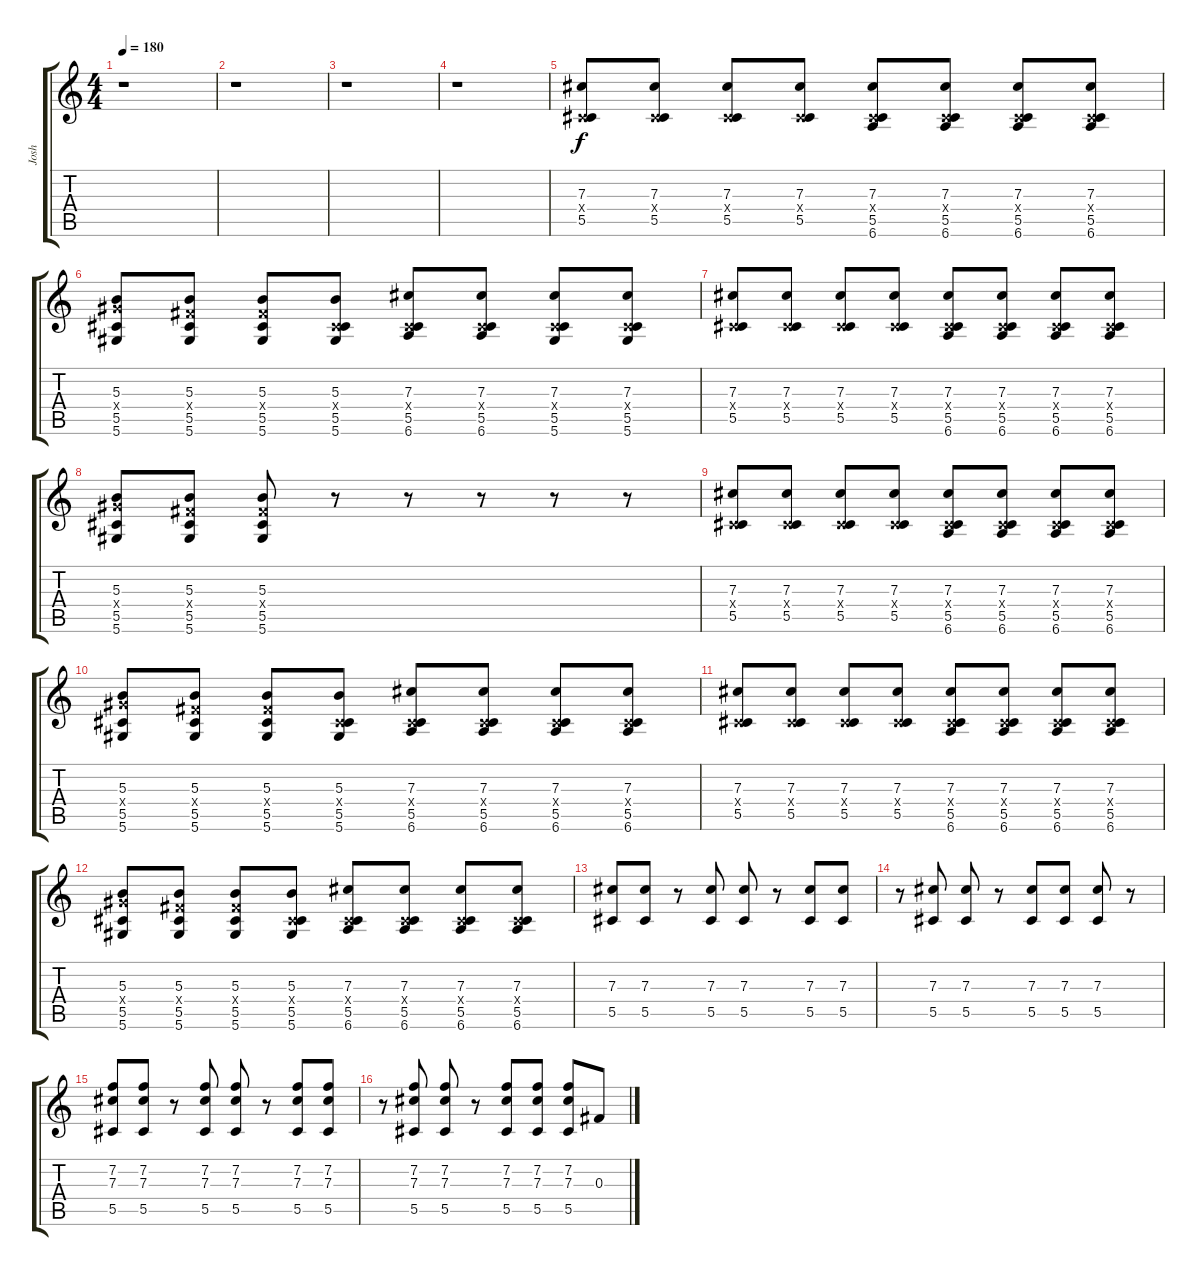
\track ("Josh" "Josh") {instrument distortionguitar}
\staff {score tabs}
\tuning (Eb4 Bb3 Gb3 Db3 Ab2 Eb2) {hide}
\ts (4 4)
\tempo 180
\clef g2
\ks c
r.1{dy f instrument distortionguitar} |
r.1 |
r.1 |
r.1 |
(7.3 0.4{x} 5.5).8 (7.3 0.4{x} 5.5).8 (7.3 0.4{x} 5.5).8 (7.3 0.4{x} 5.5).8 (7.3 0.4{x} 5.5 6.6).8 (7.3 0.4{x} 5.5 6.6).8 (7.3 0.4{x} 5.5 6.6).8 (7.3 0.4{x} 5.5 6.6).8 |
(5.3 7.4{x} 5.5 5.6).8 (5.3 5.4{x} 5.5 5.6).8 (5.3 5.4{x} 5.5 5.6).8 (5.3 0.4{x} 5.5 5.6).8 (7.3 0.4{x} 5.5 6.6).8 (7.3 0.4{x} 5.5 6.6).8 (7.3 0.4{x} 5.5 5.6).8 (7.3 0.4{x} 5.5 5.6).8 |
(7.3 0.4{x} 5.5).8 (7.3 0.4{x} 5.5).8 (7.3 0.4{x} 5.5).8 (7.3 0.4{x} 5.5).8 (7.3 0.4{x} 5.5 6.6).8 (7.3 0.4{x} 5.5 6.6).8 (7.3 0.4{x} 5.5 6.6).8 (7.3 0.4{x} 5.5 6.6).8 |
(5.3 7.4{x} 5.5 5.6).8 (5.3 5.4{x} 5.5 5.6).8 (5.3 5.4{x} 5.5 5.6).8 r.8 r.8 r.8 r.8 r.8 |
(7.3 0.4{x} 5.5).8 (7.3 0.4{x} 5.5).8 (7.3 0.4{x} 5.5).8 (7.3 0.4{x} 5.5).8 (7.3 0.4{x} 5.5 6.6).8 (7.3 0.4{x} 5.5 6.6).8 (7.3 0.4{x} 5.5 6.6).8 (7.3 0.4{x} 5.5 6.6).8 |
(5.3 7.4{x} 5.5 5.6).8 (5.3 5.4{x} 5.5 5.6).8 (5.3 5.4{x} 5.5 5.6).8 (5.3 0.4{x} 5.5 5.6).8 (7.3 0.4{x} 5.5 6.6).8 (7.3 0.4{x} 5.5 6.6).8 (7.3 0.4{x} 5.5 6.6).8 (7.3 0.4{x} 5.5 6.6).8 |
(7.3 0.4{x} 5.5).8 (7.3 0.4{x} 5.5).8 (7.3 0.4{x} 5.5).8 (7.3 0.4{x} 5.5).8 (7.3 0.4{x} 5.5 6.6).8 (7.3 0.4{x} 5.5 6.6).8 (7.3 0.4{x} 5.5 6.6).8 (7.3 0.4{x} 5.5 6.6).8 |
(5.3 7.4{x} 5.5 5.6).8 (5.3 5.4{x} 5.5 5.6).8 (5.3 5.4{x} 5.5 5.6).8 (5.3 0.4{x} 5.5 5.6).8 (7.3 0.4{x} 5.5 6.6).8 (7.3 0.4{x} 5.5 6.6).8 (7.3 0.4{x} 5.5 6.6).8 (7.3 0.4{x} 5.5 6.6).8 |
(7.3 5.5).8 (7.3 5.5).8 r.8 (7.3 5.5).8 (7.3 5.5).8 r.8 (7.3 5.5).8 (7.3 5.5).8 |
r.8 (7.3 5.5).8 (7.3 5.5).8 r.8 (7.3 5.5).8 (7.3 5.5).8 (7.3 5.5).8 r.8 |
(7.2 7.3 5.5).8 (7.2 7.3 5.5).8 r.8 (7.2 7.3 5.5).8 (7.2 7.3 5.5).8 r.8 (7.2 7.3 5.5).8 (7.2 7.3 5.5).8 |
r.8 (7.2 7.3 5.5).8 (7.2 7.3 5.5).8 r.8 (7.2 7.3 5.5).8 (7.2 7.3 5.5).8 (7.2 7.3 5.5).8 0.3.8
